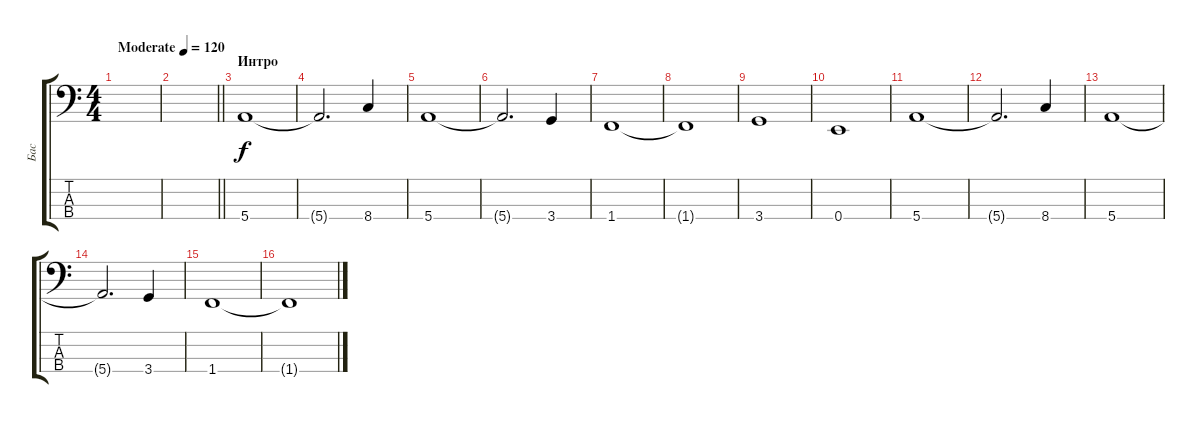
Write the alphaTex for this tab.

\track ("Бас" "Бас") {instrument electricbassfinger}
\staff {score tabs}
\tuning (G2 D2 A1 E1) {hide}
\ts (4 4)
\tempo (120 "Moderate")
\clef f4
\ks c
|
\barLineRight lightlight
|
\section ("" "Интро")
5.4.1 |
5.4{t}.2{d} 8.4.4 |
5.4.1 |
5.4{t}.2{d} 3.4.4 |
1.4.1 |
1.4{t}.1 |
3.4.1 |
0.4.1 |
5.4.1 |
5.4{t}.2{d} 8.4.4 |
5.4.1 |
5.4{t}.2{d} 3.4.4 |
1.4.1 |
1.4{t}.1
